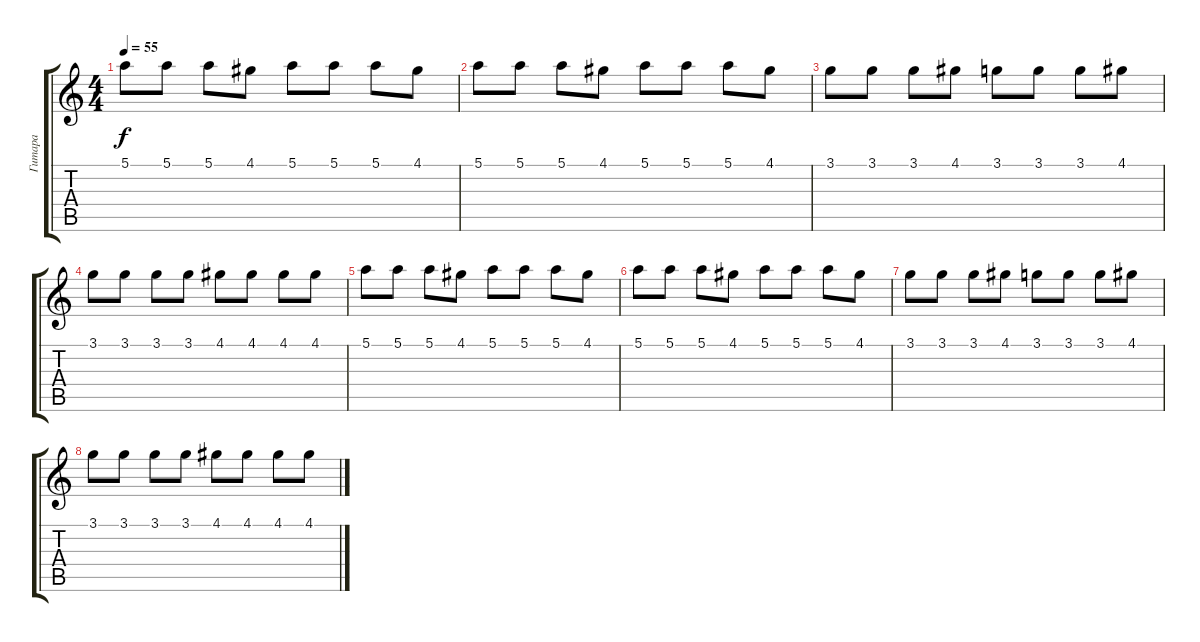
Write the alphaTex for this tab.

\track ("Гитара" "Гитара") {instrument overdrivenguitar}
\staff {score tabs}
\tuning (E4 B3 G3 D3 A2 E2) {hide}
\ts (4 4)
\tempo 55
\clef g2
\ks c
5.1.8{dy f} 5.1.8 5.1.8 4.1.8 5.1.8 5.1.8 5.1.8 4.1.8 |
5.1.8 5.1.8 5.1.8 4.1.8 5.1.8 5.1.8 5.1.8 4.1.8 |
3.1.8 3.1.8 3.1.8 4.1.8 3.1.8 3.1.8 3.1.8 4.1.8 |
3.1.8 3.1.8 3.1.8 3.1.8 4.1.8 4.1.8 4.1.8 4.1.8 |
5.1.8 5.1.8 5.1.8 4.1.8 5.1.8 5.1.8 5.1.8 4.1.8 |
5.1.8 5.1.8 5.1.8 4.1.8 5.1.8 5.1.8 5.1.8 4.1.8 |
3.1.8 3.1.8 3.1.8 4.1.8 3.1.8 3.1.8 3.1.8 4.1.8 |
3.1.8 3.1.8 3.1.8 3.1.8 4.1.8 4.1.8 4.1.8 4.1.8
